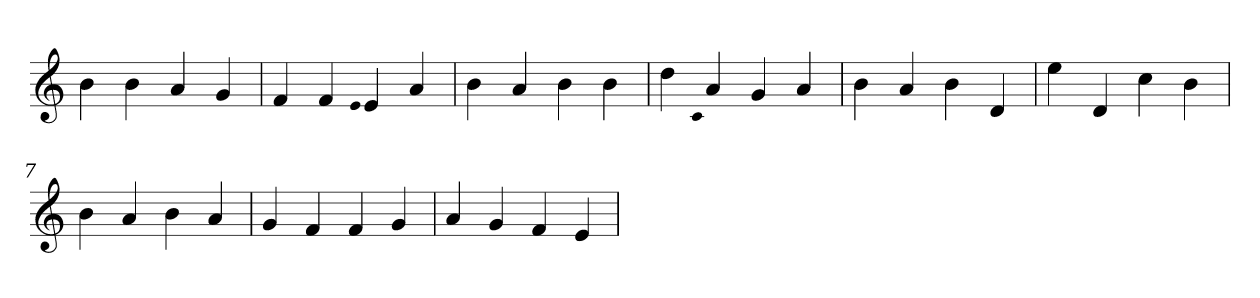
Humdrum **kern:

**kern
*part1
*staff1
*clefG2
=1
4b
4b
4a
4g
=2
4f
4f
qqe
4e
4a
=3
4b
4a
4b
4b
=4
4dd
qqc
4a
4g
4a
=5
4b
4a
4b
4d
=6
4ee
4d
4cc
4b
=7
4b
4a
4b
4a
=8
4g
4f
4f
4g
=9
4a
4g
4f
4e
=
*-
